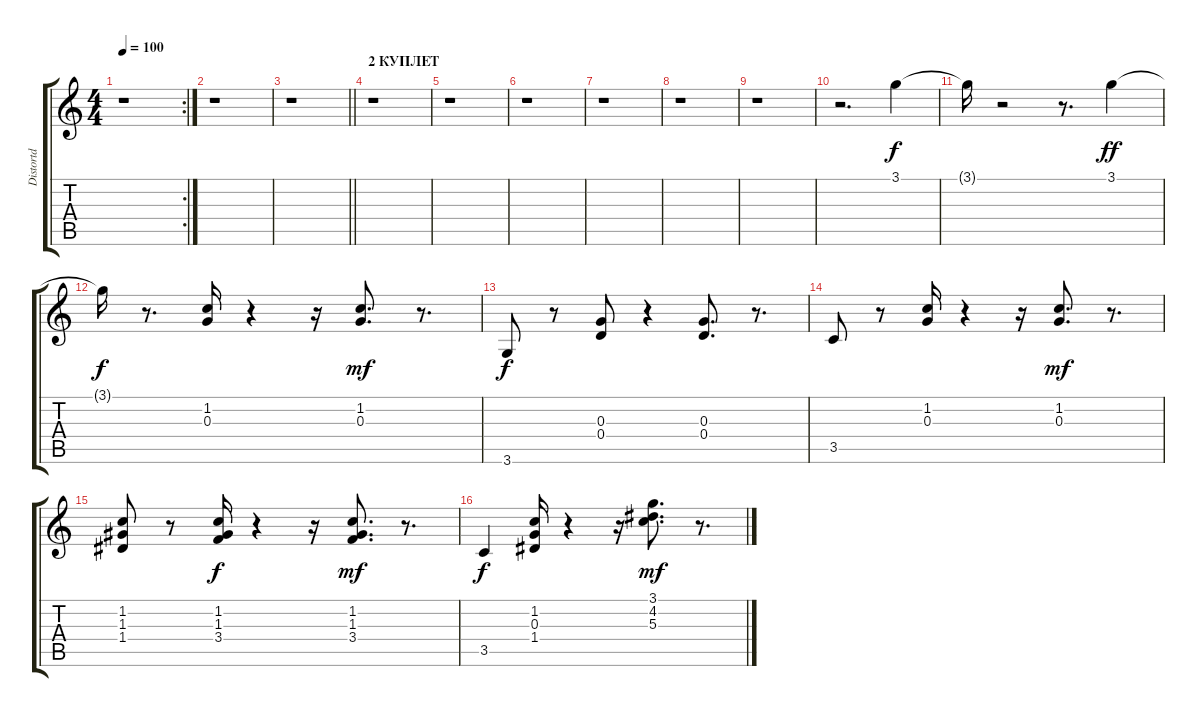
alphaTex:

\track ("Distortd" "Distortd") {instrument distortionguitar}
\staff {score tabs}
\tuning (E4 B3 G3 D3 A2 E2) {hide}
\rc 2
\ts (4 4)
\tempo 100
\clef g2
\ks c
r.1{dy mf} |
r.1 |
\barLineRight lightlight
r.1 |
\section ("" "2 КУПЛЕТ")
r.1 |
r.1 |
r.1 |
r.1 |
r.1 |
r.1 |
r.2{d} 3.1.4{dy f} |
3.1{t}.16 r.2 r.8{d} 3.1.4{dy ff} |
3.1{t}.16{dy f} r.8{d} (1.2 0.3).16 r.4 r.16 (1.2 0.3).8{d dy mf} r.8{d} |
3.6.8{dy f} r.8 (0.3 0.4).8 r.4 (0.3 0.4).8{d} r.8{d} |
3.5.8 r.8 (1.2 0.3).16 r.4 r.16 (1.2 0.3).8{d dy mf} r.8{d} |
(1.2 1.3 1.4).8 r.8 (1.2 1.3 3.4).16{dy f} r.4 r.16 (1.2 1.3 3.4).8{d dy mf} r.8{d} |
3.5.4{dy f} (1.2 0.3 1.4).16 r.4 r.16 (3.1 4.2 5.3).8{d dy mf} r.8{d}
